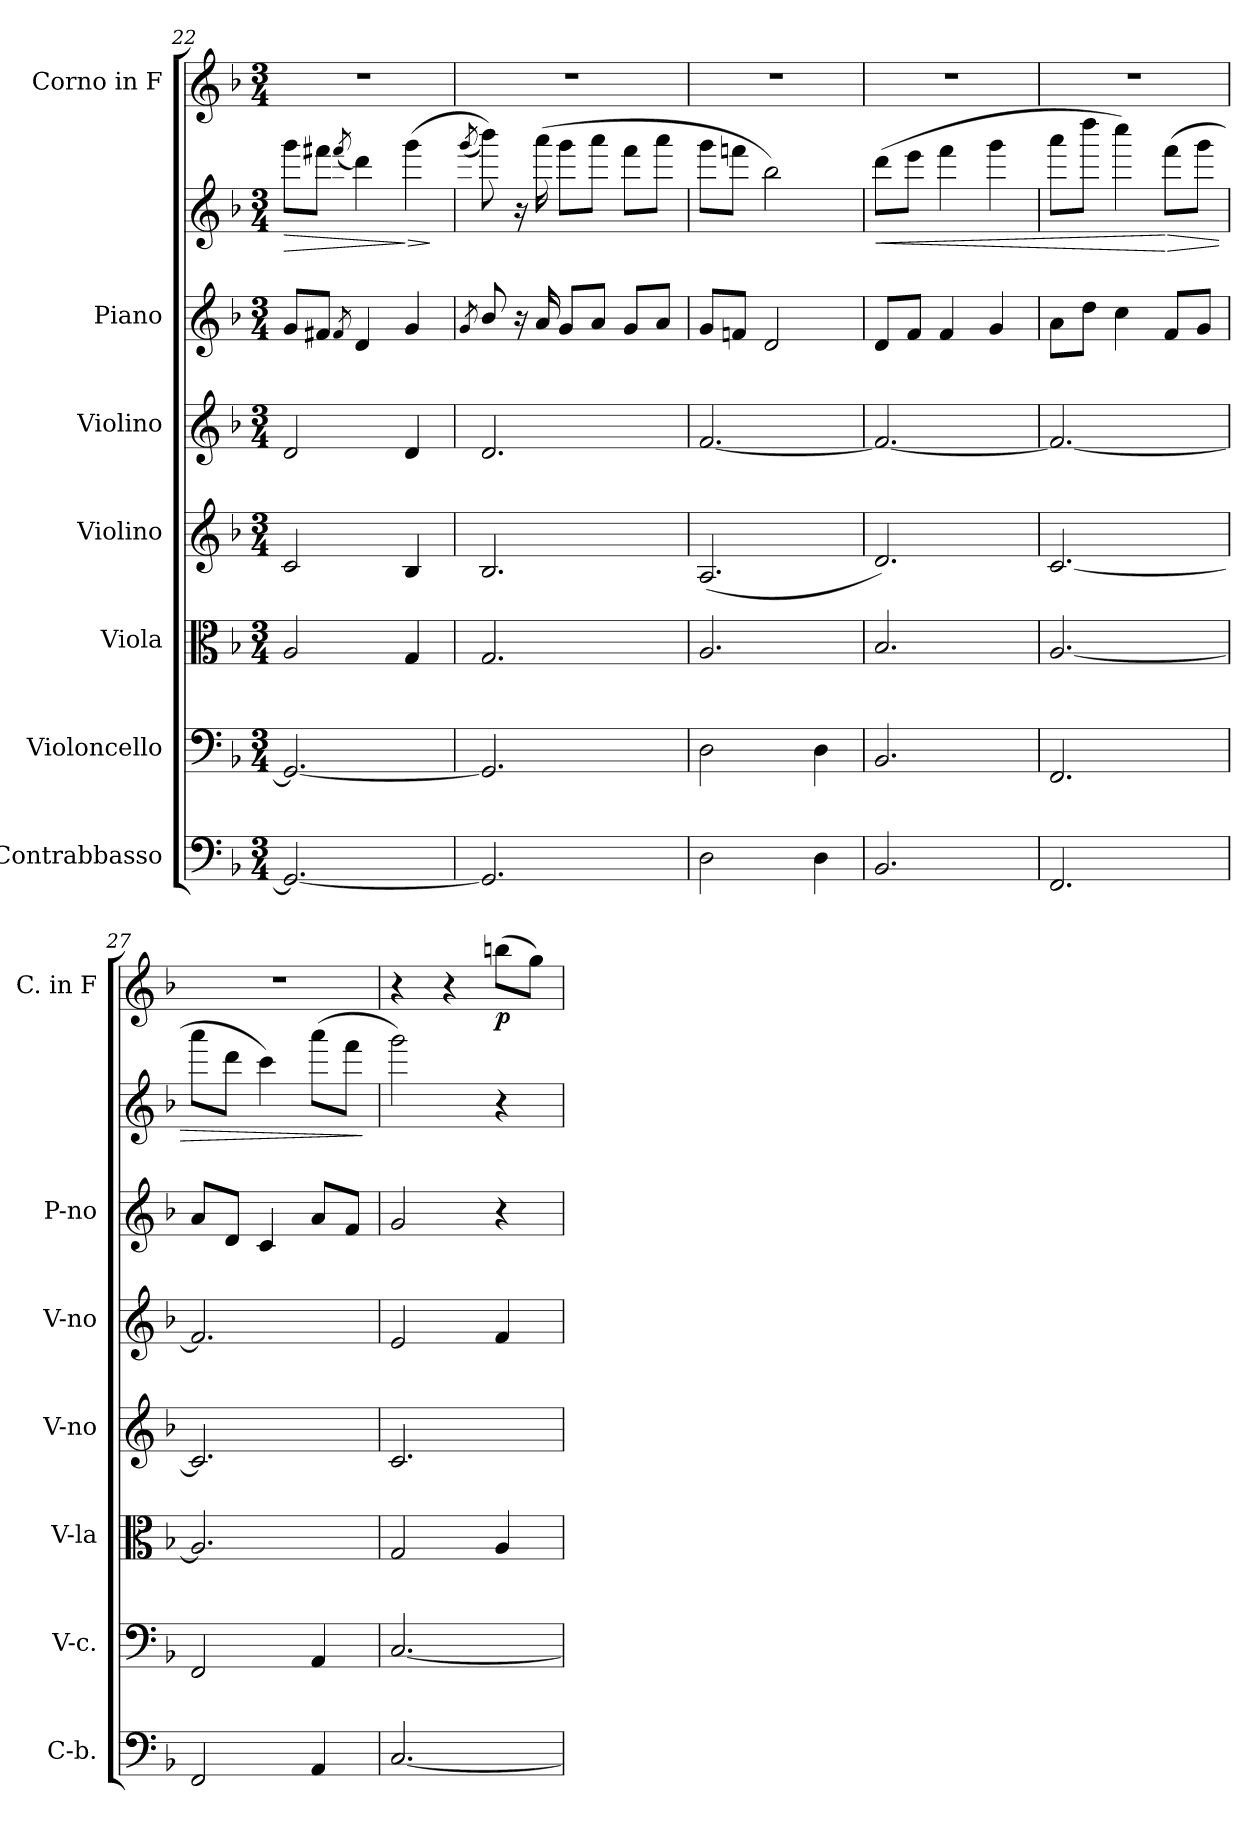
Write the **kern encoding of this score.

**kern	**kern	**kern	**kern	**kern	**kern	**kern	**dynam	**kern	**dynam
*part7	*part6	*part5	*part4	*part3	*part2	*part2	*part2	*part1	*part1
*staff8	*staff7	*staff6	*staff5	*staff4	*staff3	*staff2	*staff2/3	*staff1	*staff1
*I"Contrabbasso	*I"Violoncello	*I"Viola	*I"Violino	*I"Violino	*I"Piano	*	*	*I"Corno in F	*
*I'C-b.	*I'V-c.	*I'V-la	*I'V-no	*I'V-no	*I'P-no	*	*	*I'C. in F	*
*clefF4	*clefF4	*clefC3	*clefG2	*clefG2	*clefG2	*clefG2	*	*clefG2	*
*ITrd7c12	*	*	*	*	*	*	*	*ITrd4c7	*
*k[b-]	*k[b-]	*k[b-]	*k[b-]	*k[b-]	*k[b-]	*k[b-]	*	*k[b-e-]	*
*M3/4	*M3/4	*M3/4	*M3/4	*M3/4	*M3/4	*M3/4	*	*M3/4	*
=22	=22	=22	=22	=22	=22	=22	=22	=22	=22
!	!	!	!	!	!	!	!LO:HP:b	!	!
2.GGG/_	2.GG/_	2A/	2c/	2d/	8g/L	8ggg\L	>	2.r	.
.	.	.	.	.	8f#X/J	8fff#X\J	.	.	.
.	.	.	.	.	8qf#/	(8qfff#/	.	.	.
.	.	.	.	.	4d/	4ddd\)	.	.	.
!	!	!	!	!	!	!	!LO:HP:n=1:b	!	!
.	.	4G/	4B-/	4d/	4g/	(4ggg\	] >	.	.
.	.	.	.	.	.	.	]	.	.
=23	=23	=23	=23	=23	=23	=23	=23	=23	=23
.	.	.	.	.	8qg/	(8qggg/	.	.	.
2.GGG/]	2.GG/]	2.G/	2.B-/	2.d/	8b-/	8bbb-\))	.	2.r	.
.	.	.	.	.	16r	16r	.	.	.
.	.	.	.	.	16a/	(16aaa\	.	.	.
.	.	.	.	.	8g/L	8ggg\L	.	.	.
.	.	.	.	.	8a/J	8aaa\J	.	.	.
.	.	.	.	.	8g/L	8fff\L	.	.	.
.	.	.	.	.	8a/J	8aaa\J	.	.	.
!!LO:PB:g=z
=24	=24	=24	=24	=24	=24	=24	=24	=24	=24
2DD\	2D\	2.A/	(2.A/	[2.f/	8g/L	8ggg\L	.	2.r	.
.	.	.	.	.	8fn/J	8fffn\J	.	.	.
.	.	.	.	.	2d/	2bb-\)	.	.	.
4DD\	4D\	.	.	.	.	.	.	.	.
=25	=25	=25	=25	=25	=25	=25	=25	=25	=25
!	!	!	!	!	!	!	!LO:HP:b	!	!
2.BBB-/	2.BB-/	2.B-/	2.d/)	2.f/_	8d/L	(8ddd\L	<	2.r	.
.	.	.	.	.	8f/J	8eee\J	.	.	.
.	.	.	.	.	4f/	4fff\	.	.	.
.	.	.	.	.	4g/	4ggg\	.	.	.
=26	=26	=26	=26	=26	=26	=26	=26	=26	=26
2.FFF/	2.FF/	[2.A/	[2.c/	2.f/_	8a\L	8aaa\L	.	2.r	.
.	.	.	.	.	8dd\J	8dddd\J	.	.	.
.	.	.	.	.	4cc\	4cccc\)	.	.	.
!	!	!	!	!	!	!	!LO:HP:n=1:b	!	!
.	.	.	.	.	8f/L	(8fff\L	[ >	.	.
.	.	.	.	.	8g/J	8ggg\J	.	.	.
=27	=27	=27	=27	=27	=27	=27	=27	=27	=27
2FFF/	2FF/	2.A/]	2.c/]	2.f/]	8a/L	8aaa\L	.	2.r	.
.	.	.	.	.	8d/J	8ddd\J	.	.	.
.	.	.	.	.	4c/	4ccc\)	.	.	.
4AAA/	4AA/	.	.	.	8a/L	(8aaa\L	.	.	.
.	.	.	.	.	8f/J	8fff\J	.	.	.
.	.	.	.	.	.	.	]	.	.
=28	=28	=28	=28	=28	=28	=28	=28	=28	=28
[2.CC/	[2.C/	2G/	2.c/	2e/	2g/	2ggg\)	.	4r	.
.	.	.	.	.	.	.	.	4r	.
!	!	!	!	!	!	!	!	!	!LO:DY:b
.	.	4A/	.	4f/	4r	4r	.	(8een\L	p
.	.	.	.	.	.	.	.	8cc\J)	.
=	=	=	=	=	=	=	=	=	=
*-	*-	*-	*-	*-	*-	*-	*-	*-	*-
